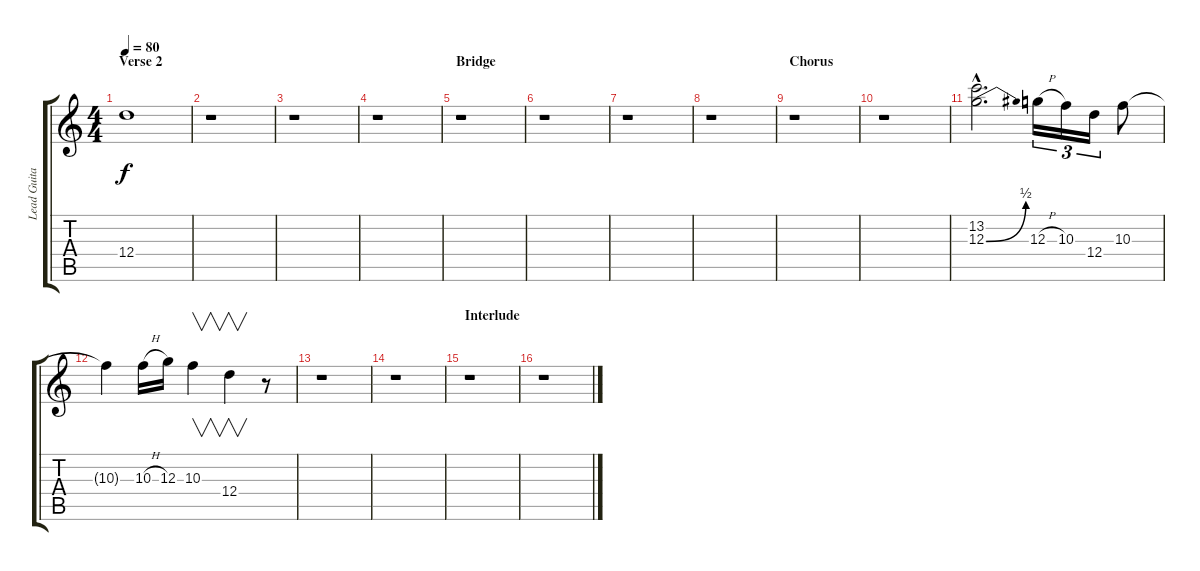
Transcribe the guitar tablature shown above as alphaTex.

\track ("Lead Guitar" "Lead Guita") {instrument distortionguitar}
\staff {score tabs}
\tuning (E4 B3 G3 D3 A2 E2) {hide}
\ts (4 4)
\section ("" "Verse 2")
\tempo 80
\clef g2
\ks c
12.4{t}.1{dy f} |
r.1 |
r.1 |
r.1 |
\section ("" "Bridge")
r.1 |
r.1 |
r.1 |
r.1 |
\section ("" "Chorus")
r.1 |
r.1 |
(13.2{hac} 12.3{be (bend 0 0 60 2) hac}).2{d} 12.3{h}.16{tu (3 2)} 10.3.16{tu (3 2)} 12.4.16{tu (3 2)} 10.3.8 |
10.3{t}.4 10.3{h}.16 12.3.16 10.3.4{v} 12.4.4{v} r.8 |
r.1 |
r.1 |
\section ("" "Interlude")
r.1 |
r.1
